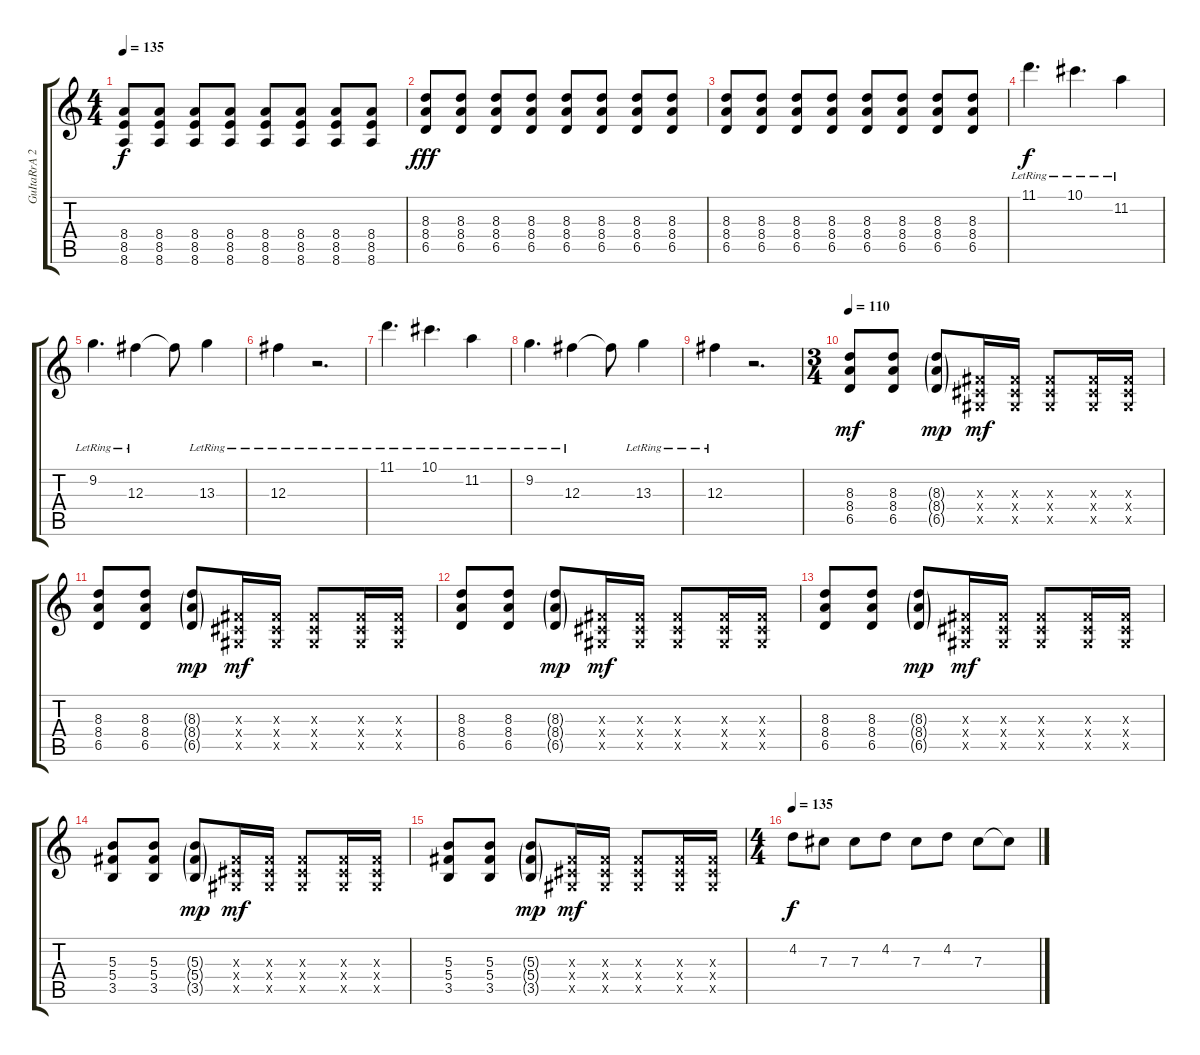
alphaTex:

\track ("GuItaRrA 2" "GuItaRrA 2") {instrument distortionguitar}
\staff {score tabs}
\tuning (Eb4 Bb3 Gb3 Db3 Ab2 Db2) {hide}
\ts (4 4)
\tempo 135
\clef g2
\ks c
(8.4 8.5 8.6).8{dy f} (8.4 8.5 8.6).8 (8.4 8.5 8.6).8 (8.4 8.5 8.6).8 (8.4 8.5 8.6).8 (8.4 8.5 8.6).8 (8.4 8.5 8.6).8 (8.4 8.5 8.6).8 |
(8.3 8.4 6.5).8{dy fff} (8.3 8.4 6.5).8 (8.3 8.4 6.5).8 (8.3 8.4 6.5).8 (8.3 8.4 6.5).8 (8.3 8.4 6.5).8 (8.3 8.4 6.5).8 (8.3 8.4 6.5).8 |
(8.3 8.4 6.5).8 (8.3 8.4 6.5).8 (8.3 8.4 6.5).8 (8.3 8.4 6.5).8 (8.3 8.4 6.5).8 (8.3 8.4 6.5).8 (8.3 8.4 6.5).8 (8.3 8.4 6.5).8 |
11.1{lr}.4{d dy f} 10.1{lr}.4{d} 11.2{lr}.4 |
9.2{lr}.4{d} 12.3{lr}.4 12.3{t}.8 13.3{lr}.4 |
12.3{lr}.4 r.2{d} |
11.1{lr}.4{d} 10.1{lr}.4{d} 11.2{lr}.4 |
9.2{lr}.4{d} 12.3{lr}.4 12.3{t}.8 13.3{lr}.4 |
12.3{lr}.4 r.2{d} |
\ts (3 4)
\tempo 110
(8.3 8.4 6.5).8{dy mf} (8.3 8.4 6.5).8 (8.3{g} 8.4{g} 6.5{g}).8{dy mp} (0.3{x} 0.4{x} 0.5{x}).16{dy mf} (0.3{x} 0.4{x} 0.5{x}).16 (0.3{x} 0.4{x} 0.5{x}).8 (0.3{x} 0.4{x} 0.5{x}).16 (0.3{x} 0.4{x} 0.5{x}).16 |
(8.3 8.4 6.5).8 (8.3 8.4 6.5).8 (8.3{g} 8.4{g} 6.5{g}).8{dy mp} (0.3{x} 0.4{x} 0.5{x}).16{dy mf} (0.3{x} 0.4{x} 0.5{x}).16 (0.3{x} 0.4{x} 0.5{x}).8 (0.3{x} 0.4{x} 0.5{x}).16 (0.3{x} 0.4{x} 0.5{x}).16 |
(8.3 8.4 6.5).8 (8.3 8.4 6.5).8 (8.3{g} 8.4{g} 6.5{g}).8{dy mp} (0.3{x} 0.4{x} 0.5{x}).16{dy mf} (0.3{x} 0.4{x} 0.5{x}).16 (0.3{x} 0.4{x} 0.5{x}).8 (0.3{x} 0.4{x} 0.5{x}).16 (0.3{x} 0.4{x} 0.5{x}).16 |
(8.3 8.4 6.5).8 (8.3 8.4 6.5).8 (8.3{g} 8.4{g} 6.5{g}).8{dy mp} (0.3{x} 0.4{x} 0.5{x}).16{dy mf} (0.3{x} 0.4{x} 0.5{x}).16 (0.3{x} 0.4{x} 0.5{x}).8 (0.3{x} 0.4{x} 0.5{x}).16 (0.3{x} 0.4{x} 0.5{x}).16 |
(5.3 5.4 3.5).8 (5.3 5.4 3.5).8 (5.3{g} 5.4{g} 3.5{g}).8{dy mp} (0.3{x} 0.4{x} 0.5{x}).16{dy mf} (0.3{x} 0.4{x} 0.5{x}).16 (0.3{x} 0.4{x} 0.5{x}).8 (0.3{x} 0.4{x} 0.5{x}).16 (0.3{x} 0.4{x} 0.5{x}).16 |
(5.3 5.4 3.5).8 (5.3 5.4 3.5).8 (5.3{g} 5.4{g} 3.5{g}).8{dy mp} (0.3{x} 0.4{x} 0.5{x}).16{dy mf} (0.3{x} 0.4{x} 0.5{x}).16 (0.3{x} 0.4{x} 0.5{x}).8 (0.3{x} 0.4{x} 0.5{x}).16 (0.3{x} 0.4{x} 0.5{x}).16 |
\ts (4 4)
\tempo 135
4.2.8{dy f} 7.3.8 7.3.8 4.2.8 7.3.8 4.2.8 7.3.8 7.3{t}.8
